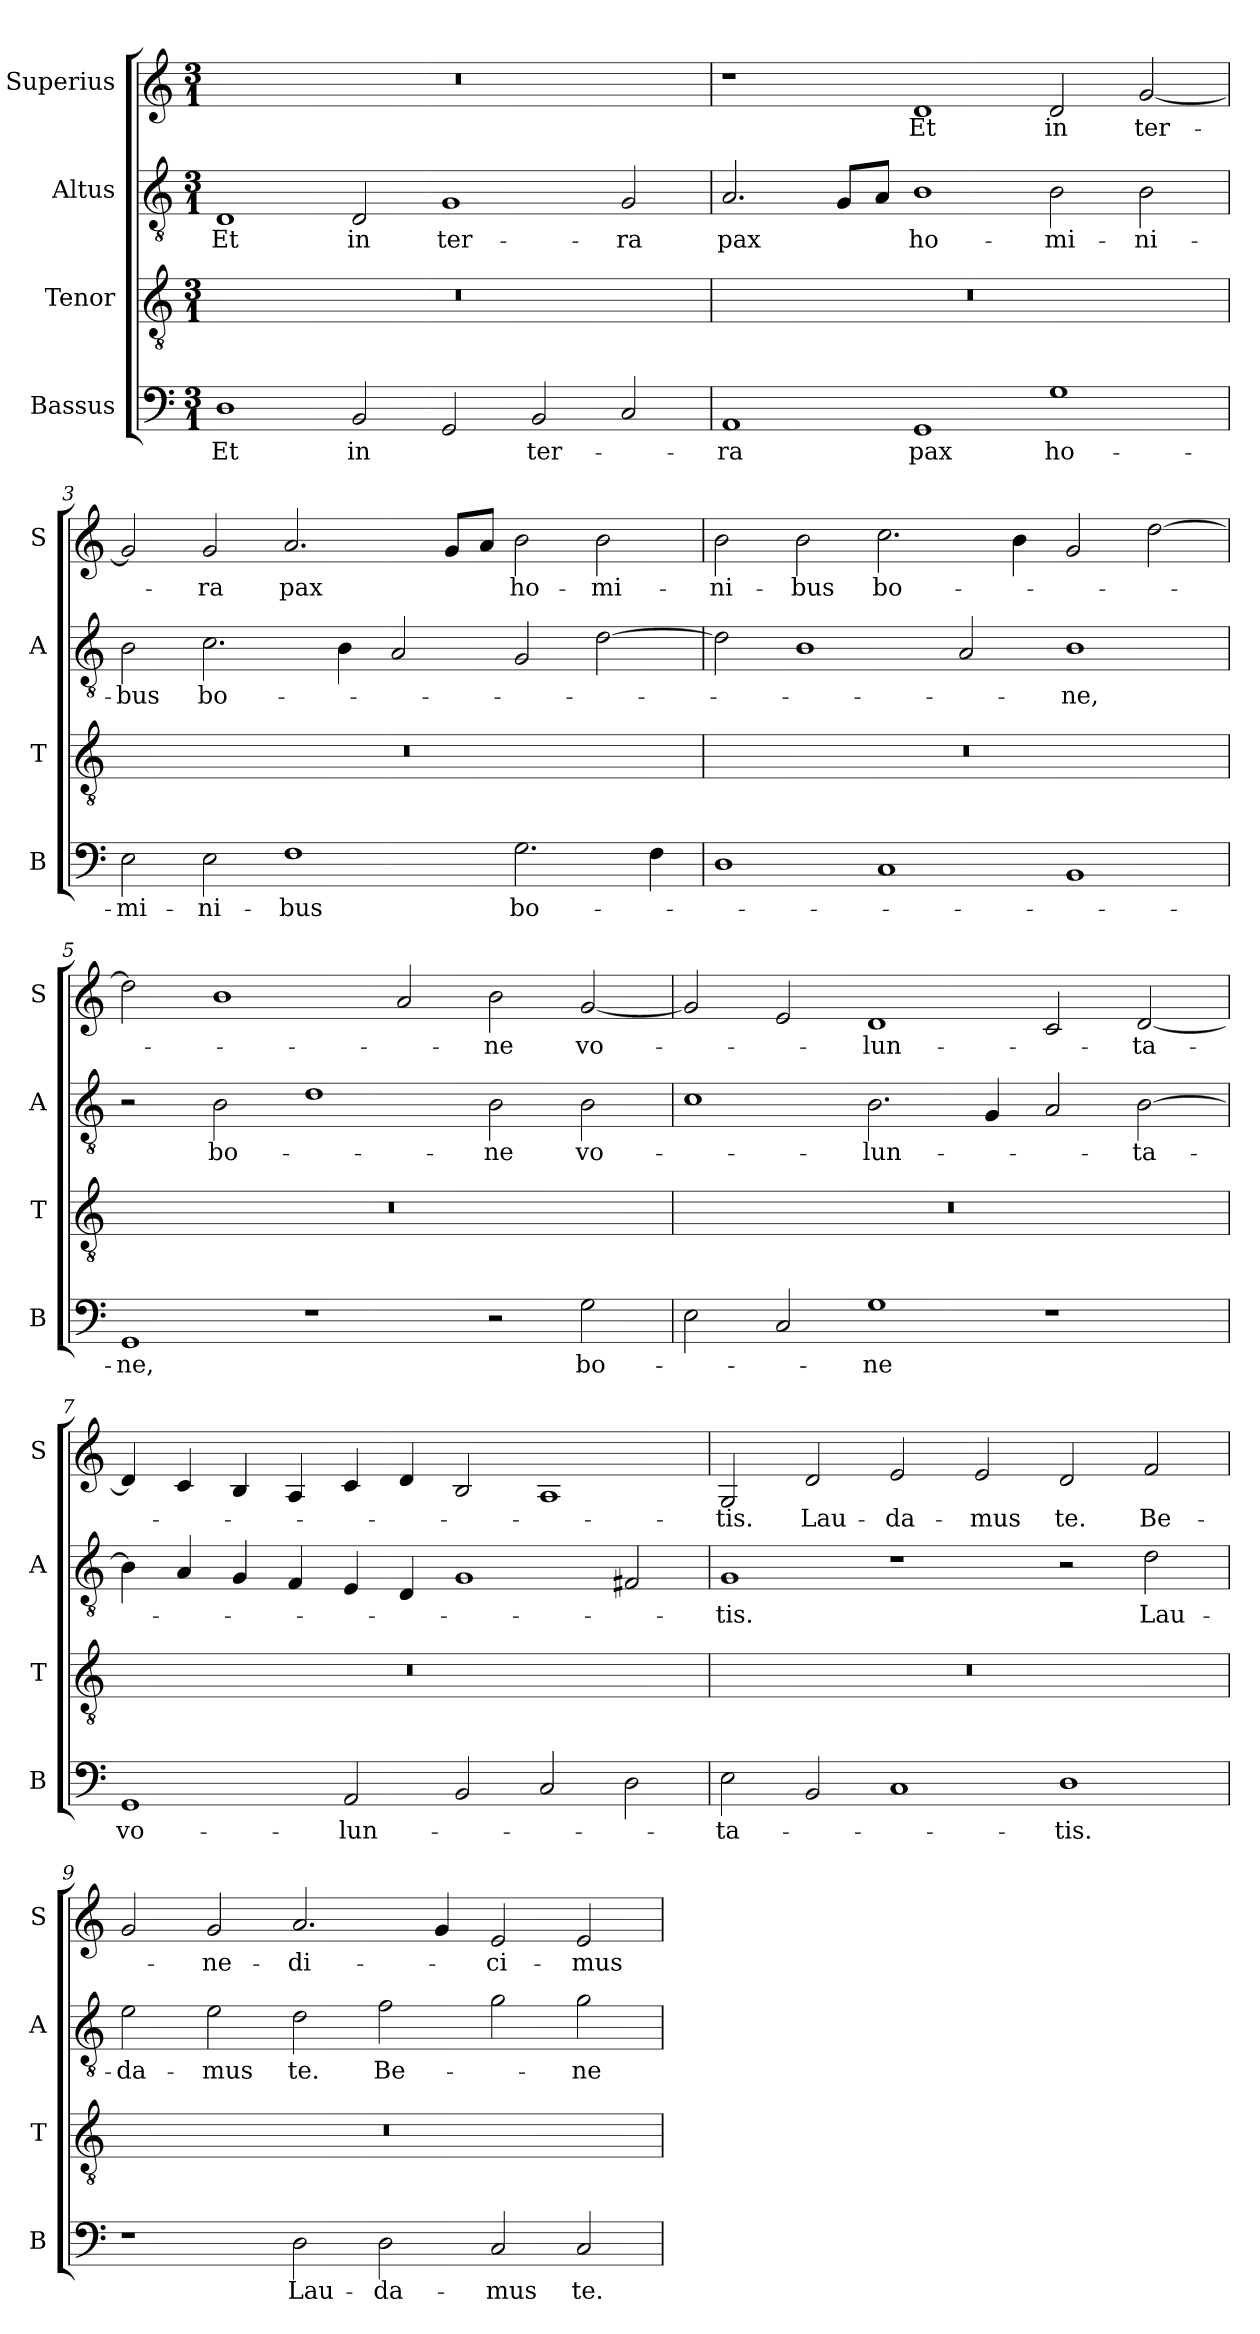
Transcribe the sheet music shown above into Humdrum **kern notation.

**kern	**text	**kern	**kern	**text	**kern	**text
*part4	*part4	*part3	*part2	*part2	*part1	*part1
*staff4	*staff4	*staff3	*staff2	*staff2	*staff1	*staff1
*I"Bassus	*	*I"Tenor	*I"Altus	*	*I"Superius	*
*I'B	*	*I'T	*I'A	*	*I'S	*
*clefF4	*	*clefGv2	*clefGv2	*	*clefG2	*
*k[]	*	*k[]	*k[]	*	*k[]	*
*M3/1	*	*M3/1	*M3/1	*	*M3/1	*
=1	=1	=1	=1	=1	=1	=1
1D	Et	0.r	1D	Et	0.r	.
2BB	in	.	2D	in	.	.
2GG	.	.	1G	ter-	.	.
2BB	ter-	.	.	.	.	.
2C	.	.	2G	-ra	.	.
=2	=2	=2	=2	=2	=2	=2
1AA	-ra	0.r	2.A	pax	1r	.
.	.	.	8GL	.	.	.
.	.	.	8AJ	.	.	.
1GG	pax	.	1B	ho-	1d	Et
1G	ho-	.	2B	-mi-	2d	in
.	.	.	2B	-ni-	[2g	ter-
=3	=3	=3	=3	=3	=3	=3
2E	-mi-	0.r	2B	-bus	2g]	.
!	!	!	!	!LO:LY:i	!	!
2E	-ni-	.	2.c	bo-	2g	-ra
1F	-bus	.	.	.	2.a	pax
.	.	.	4B	.	.	.
.	.	.	2A	.	.	.
.	.	.	.	.	8gL	.
.	.	.	.	.	8aJ	.
!	!LO:LY:i	!	!	!	!	!
2.G	bo-	.	2G	.	2b	ho-
.	.	.	[2d	.	2b	-mi-
4F	.	.	.	.	.	.
=4	=4	=4	=4	=4	=4	=4
1D	.	0.r	2d]	.	2b	-ni-
.	.	.	1B	.	2b	-bus
1C	.	.	.	.	2.cc	bo-
.	.	.	2A	.	.	.
.	.	.	.	.	4b	.
!	!	!	!	!LO:LY:i	!	!
1BB	.	.	1B	-ne,	2g	.
.	.	.	.	.	[2dd	.
=5	=5	=5	=5	=5	=5	=5
!	!LO:LY:i	!	!	!	!	!
1GG	-ne,	0.r	2r	.	2dd]	.
.	.	.	2B	bo-	1b	.
1r	.	.	1d	.	.	.
.	.	.	.	.	2a	.
2r	.	.	2B	-ne	2b	-ne
2G	bo-	.	2B	vo-	[2g	vo-
=6	=6	=6	=6	=6	=6	=6
2E	.	0.r	1c	.	2g]	.
2C	.	.	.	.	2e	.
1G	-ne	.	2.B	-lun-	1d	-lun-
.	.	.	4G	.	.	.
1r	.	.	2A	.	2c	.
.	.	.	[2B	-ta-	[2d	-ta-
=7	=7	=7	=7	=7	=7	=7
1GG	vo-	0.r	4B]	.	4d]	.
.	.	.	4A	.	4c	.
.	.	.	4G	.	4B	.
.	.	.	4F	.	4A	.
2AA	-lun-	.	4E	.	4c	.
.	.	.	4D	.	4d	.
2BB	.	.	1G	.	2B	.
2C	.	.	.	.	1A	.
2D	.	.	2F#X	.	.	.
=8	=8	=8	=8	=8	=8	=8
2E	-ta-	0.r	1G	-tis.	2G	-tis.
2BB	.	.	.	.	2d	Lau-
1C	.	.	1r	.	2e	-da-
.	.	.	.	.	2e	-mus
1D	-tis.	.	2r	.	2d	te.
.	.	.	2d	Lau-	2f	Be-
=9	=9	=9	=9	=9	=9	=9
1r	.	0.r	2e	-da-	2g	.
.	.	.	2e	-mus	2g	-ne-
2D	Lau-	.	2d	te.	2.a	-di-
2D	-da-	.	2f	Be-	.	.
.	.	.	.	.	4g	.
2C	-mus	.	2g	.	2e	-ci-
2C	te.	.	2g	-ne-	2e	-mus
=	=	=	=	=	=	=
*-	*-	*-	*-	*-	*-	*-
